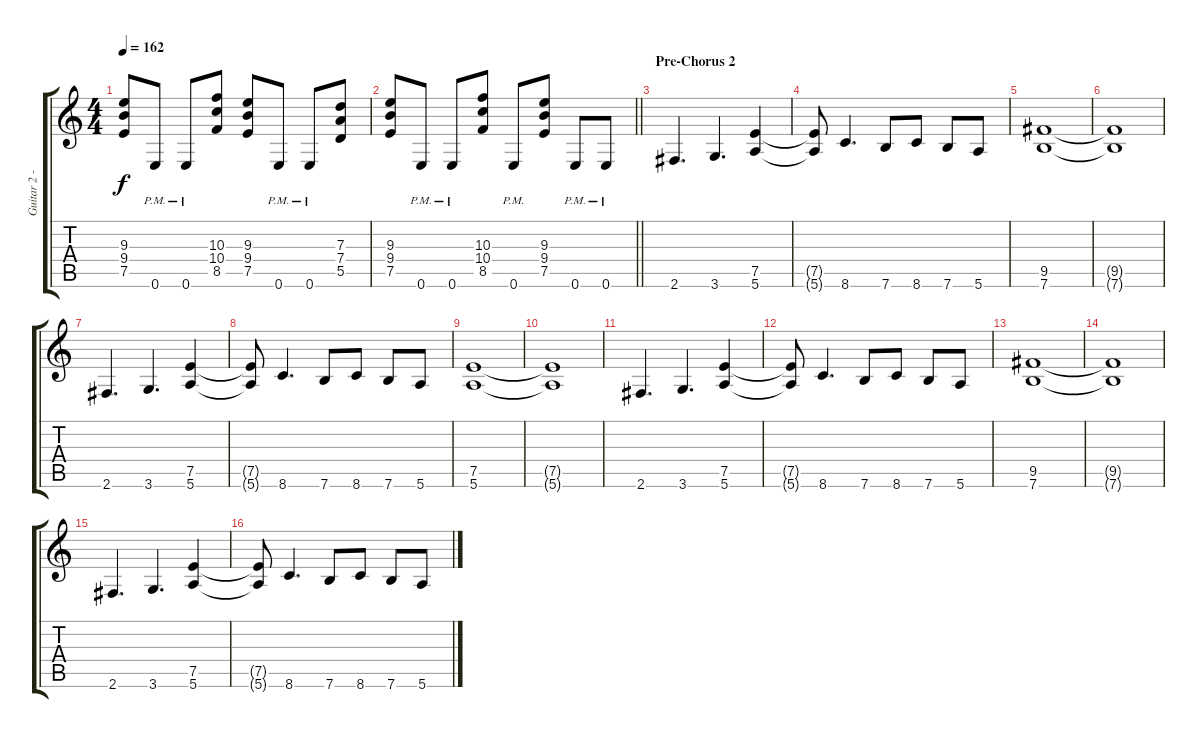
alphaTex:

\track ("Guitar 2 - Herman Frank" "Guitar 2 -") {instrument distortionguitar}
\staff {score tabs}
\tuning (E4 B3 G3 D3 A2 E2) {hide}
\ts (4 4)
\tempo 162
\clef g2
\ks c
(9.3 9.4 7.5).8{dy f} 0.6{pm}.8 0.6{pm}.8 (10.3 10.4 8.5).8 (9.3 9.4 7.5).8 0.6{pm}.8 0.6{pm}.8 (7.3 7.4 5.5).8 |
\barLineRight lightlight
(9.3 9.4 7.5).8 0.6{pm}.8 0.6{pm}.8 (10.3 10.4 8.5).8 0.6{pm}.8 (9.3 9.4 7.5).8 0.6{pm}.8 0.6{pm}.8 |
\section ("" "Pre-Chorus 2")
2.6.4{d} 3.6.4{d} (7.5 5.6).4 |
(7.5{t} 5.6{t}).8 8.6.4{d} 7.6.8 8.6.8 7.6.8 5.6.8 |
(9.5 7.6).1 |
(9.5{t} 7.6{t}).1 |
2.6.4{d} 3.6.4{d} (7.5 5.6).4 |
(7.5{t} 5.6{t}).8 8.6.4{d} 7.6.8 8.6.8 7.6.8 5.6.8 |
(7.5 5.6).1 |
(7.5{t} 5.6{t}).1 |
2.6.4{d} 3.6.4{d} (7.5 5.6).4 |
(7.5{t} 5.6{t}).8 8.6.4{d} 7.6.8 8.6.8 7.6.8 5.6.8 |
(9.5 7.6).1 |
(9.5{t} 7.6{t}).1 |
2.6.4{d} 3.6.4{d} (7.5 5.6).4 |
(7.5{t} 5.6{t}).8 8.6.4{d} 7.6.8 8.6.8 7.6.8 5.6.8
